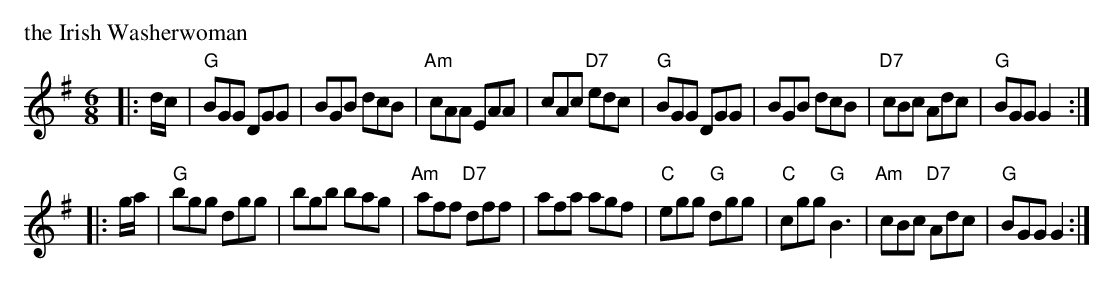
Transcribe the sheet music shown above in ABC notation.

X:1
P: the Irish Washerwoman
M: 6/8
L: 1/8
K: G
|: d/c/ \
| "G"BGG DGG | BGB dcB | "Am"cAA EAA | cAc "D7"edc \
| "G"BGG DGG | BGB dcB | "D7"cBc Adc | "G"BGG G2 :|
|: g/a/ \
| "G"bgg dgg | bgb bag | "Am"aff "D7"dff | afa agf \
| "C"egg "G"dgg | "C"cgg "G"B3 | "Am"cBc "D7"Adc | "G"BGG G2 :|
